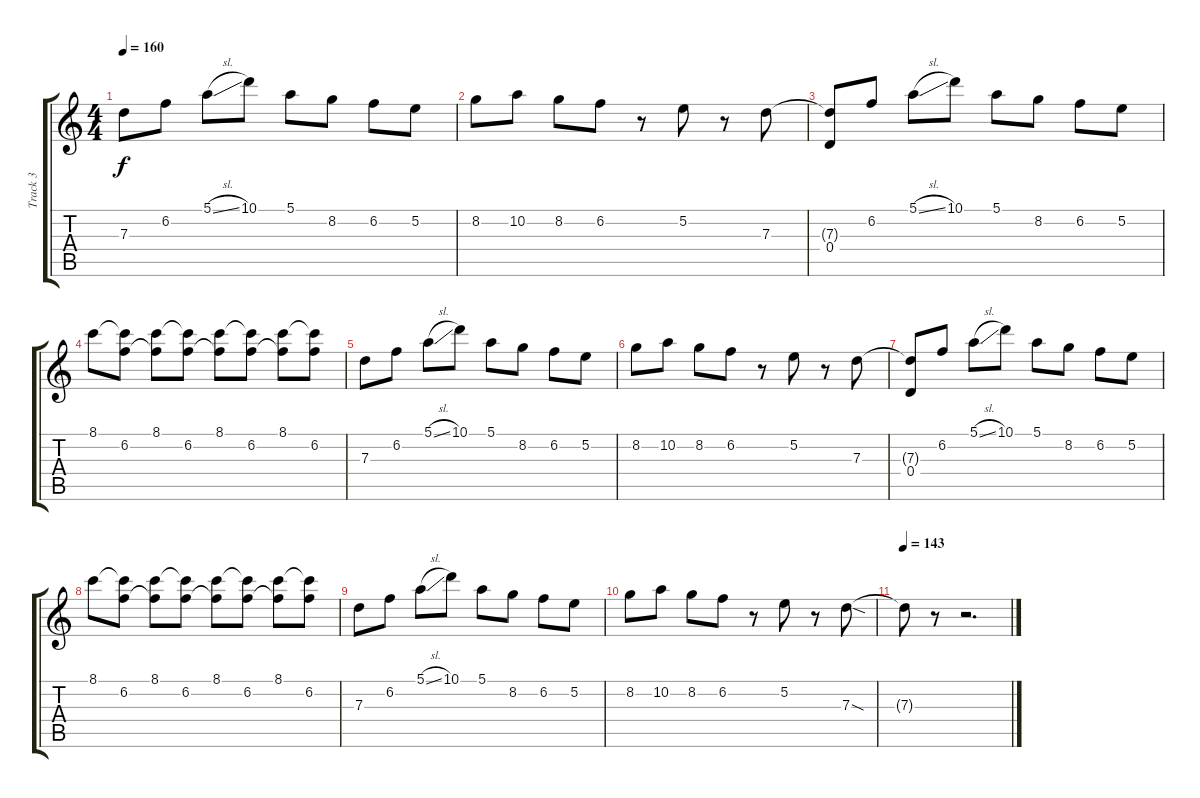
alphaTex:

\track ("Track 3" "Track 3") {instrument overdrivenguitar}
\staff {score tabs}
\tuning (E4 B3 G3 D3 A2 D2) {hide}
\ts (4 4)
\tempo 160
\clef g2
\ks c
7.3.8{dy f} 6.2.8 5.1{sl}.8 10.1.8 5.1.8 8.2.8 6.2.8 5.2.8 |
8.2.8 10.2.8 8.2.8 6.2.8 r.8 5.2.8 r.8 7.3.8 |
(7.3{t} 0.4).8 6.2.8 5.1{sl}.8 10.1.8 5.1.8 8.2.8 6.2.8 5.2.8 |
8.1.8 (8.1{t} 6.2).8 (8.1 6.2{t}).8 (8.1{t} 6.2).8 (8.1 6.2{t}).8 (8.1{t} 6.2).8 (8.1 6.2{t}).8 (8.1{t} 6.2).8 |
7.3.8 6.2.8 5.1{sl}.8 10.1.8 5.1.8 8.2.8 6.2.8 5.2.8 |
8.2.8 10.2.8 8.2.8 6.2.8 r.8 5.2.8 r.8 7.3.8 |
(7.3{t} 0.4).8 6.2.8 5.1{sl}.8 10.1.8 5.1.8 8.2.8 6.2.8 5.2.8 |
8.1.8 (8.1{t} 6.2).8 (8.1 6.2{t}).8 (8.1{t} 6.2).8 (8.1 6.2{t}).8 (8.1{t} 6.2).8 (8.1 6.2{t}).8 (8.1{t} 6.2).8 |
7.3.8 6.2.8 5.1{sl}.8 10.1.8 5.1.8 8.2.8 6.2.8 5.2.8 |
8.2.8 10.2.8 8.2.8 6.2.8 r.8 5.2.8 r.8 7.3{sod}.8 |
\tempo 143
7.3{t}.8 r.8 r.2{d}
